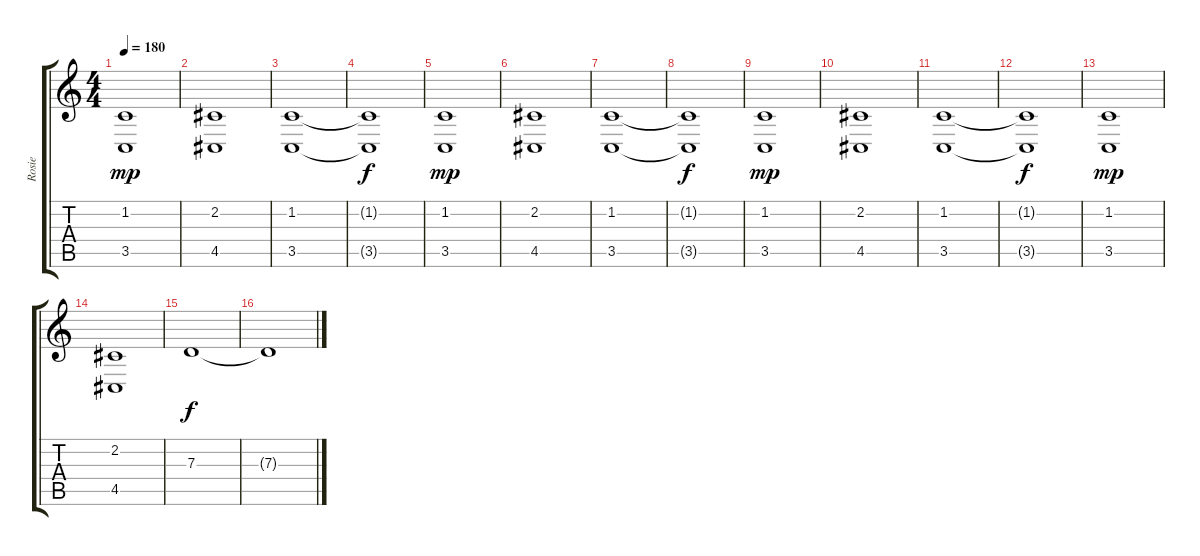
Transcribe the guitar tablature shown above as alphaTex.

\track ("Rosie" "Rosie") {instrument pad4choir}
\staff {score tabs}
\tuning (E4 B3 G3 D3 A2 D2) {hide}
\ts (4 4)
\tempo 180
\clef g2
\ks c
(1.2 3.5).1{dy mp} |
(2.2 4.5).1 |
(1.2 3.5).1 |
(1.2{t} 3.5{t}).1{dy f} |
(1.2 3.5).1{dy mp} |
(2.2 4.5).1 |
(1.2 3.5).1 |
(1.2{t} 3.5{t}).1{dy f} |
(1.2 3.5).1{dy mp} |
(2.2 4.5).1 |
(1.2 3.5).1 |
(1.2{t} 3.5{t}).1{dy f} |
(1.2 3.5).1{dy mp} |
(2.2 4.5).1 |
7.3.1{dy f instrument choiraahs} |
7.3{t}.1
